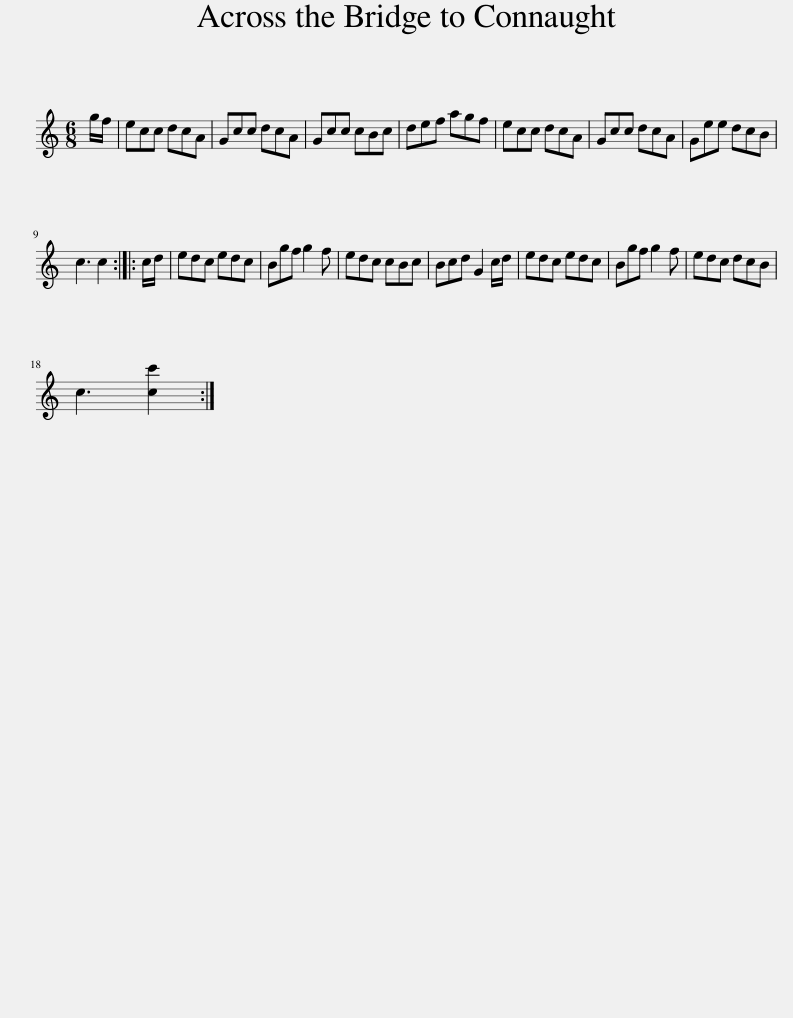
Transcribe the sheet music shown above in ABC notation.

X:1
L:1/8
M:6/8
I:linebreak $
K:C
V:1 treble
V:1
 g/f/ | ecc dcA | Gcc dcA | Gcc cBc | def agf | %5
 ecc dcA | Gcc dcA | Gee dcB |$ c3 c2 :: c/d/ | %10
 edc edc | Bgf g2 f | edc cBc | Bcd G2 c/d/ | edc edc | %15
 Bgf g2 f | edc dcB |$ c3 [cc']2 :| %18
